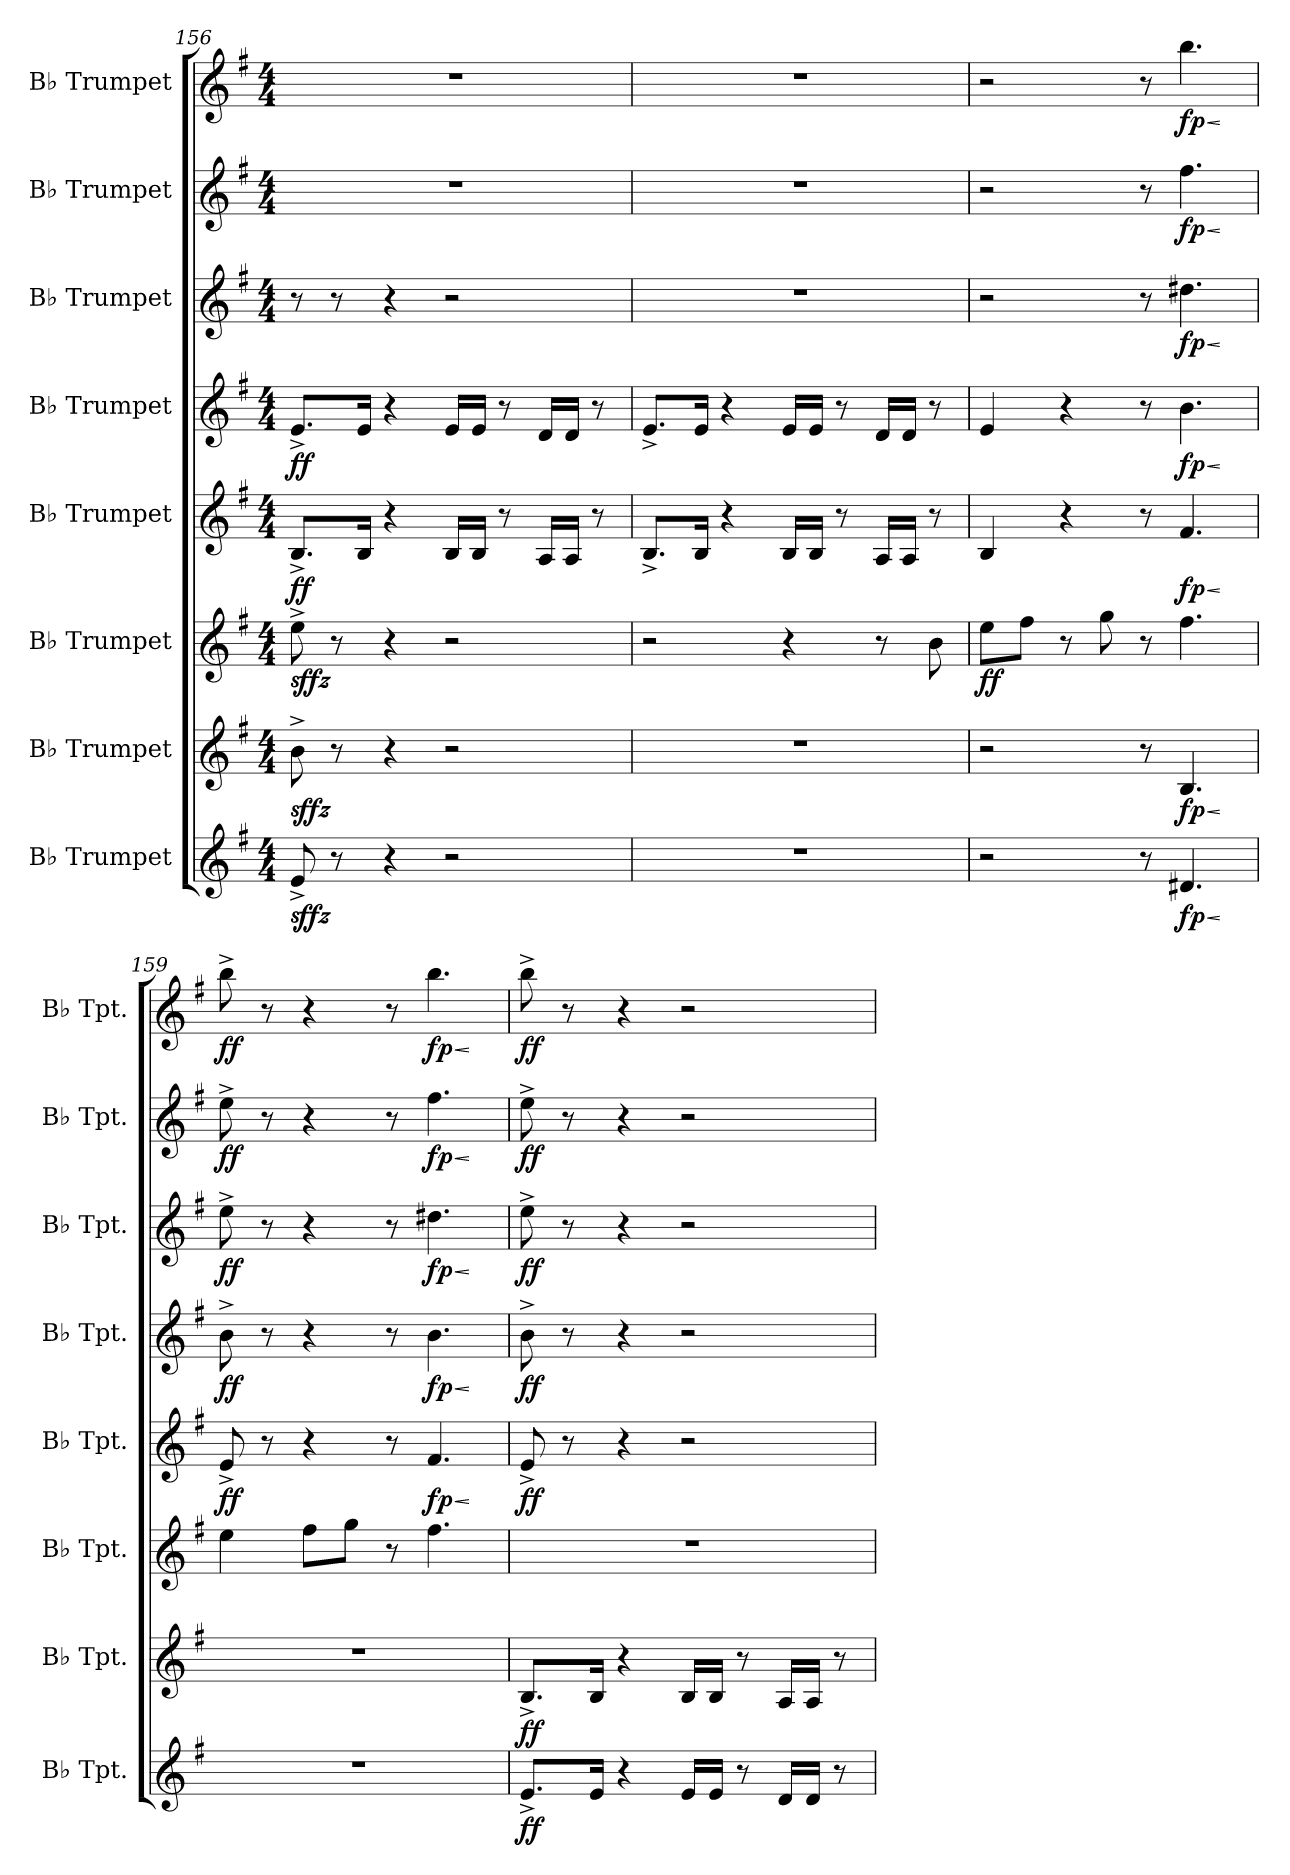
**kern	**dynam	**kern	**dynam	**kern	**dynam	**kern	**dynam	**kern	**dynam	**kern	**dynam	**kern	**dynam	**kern	**dynam
*part8	*part8	*part7	*part7	*part6	*part6	*part5	*part5	*part4	*part4	*part3	*part3	*part2	*part2	*part1	*part1
*staff8	*staff8	*staff7	*staff7	*staff6	*staff6	*staff5	*staff5	*staff4	*staff4	*staff3	*staff3	*staff2	*staff2	*staff1	*staff1
*I"B♭ Trumpet	*	*I"B♭ Trumpet	*	*I"B♭ Trumpet	*	*I"B♭ Trumpet	*	*I"B♭ Trumpet	*	*I"B♭ Trumpet	*	*I"B♭ Trumpet	*	*I"B♭ Trumpet	*
*I'B♭ Tpt.	*	*I'B♭ Tpt.	*	*I'B♭ Tpt.	*	*I'B♭ Tpt.	*	*I'B♭ Tpt.	*	*I'B♭ Tpt.	*	*I'B♭ Tpt.	*	*I'B♭ Tpt.	*
!!LO:PB:g=z
*clefG2	*	*clefG2	*	*clefG2	*	*clefG2	*	*clefG2	*	*clefG2	*	*clefG2	*	*clefG2	*
*ITrd1c2	*	*ITrd1c2	*	*ITrd1c2	*	*ITrd1c2	*	*ITrd1c2	*	*ITrd1c2	*	*ITrd1c2	*	*ITrd1c2	*
*k[b-]	*	*k[b-]	*	*k[b-]	*	*k[b-]	*	*k[b-]	*	*k[b-]	*	*k[b-]	*	*k[b-]	*
*M4/4	*	*M4/4	*	*M4/4	*	*M4/4	*	*M4/4	*	*M4/4	*	*M4/4	*	*M4/4	*
=156	=156	=156	=156	=156	=156	=156	=156	=156	=156	=156	=156	=156	=156	=156	=156
!	!LO:DY:b	!	!LO:DY:b	!	!LO:DY:b	!	!LO:DY:b	!	!LO:DY:b	!	!	!	!	!	!
8d^/	sffz	8a^\	sffz	8dd^\	sffz	8.A^/L	ff	8.d^/L	ff	8r	.	1r	.	1r	.
8r	.	8r	.	8r	.	.	.	.	.	8r	.	.	.	.	.
.	.	.	.	.	.	16A/Jk	.	16d/Jk	.	.	.	.	.	.	.
4r	.	4r	.	4r	.	4r	.	4r	.	4r	.	.	.	.	.
2r	.	2r	.	2r	.	16A/LL	.	16d/LL	.	2r	.	.	.	.	.
.	.	.	.	.	.	16A/JJ	.	16d/JJ	.	.	.	.	.	.	.
.	.	.	.	.	.	8r	.	8r	.	.	.	.	.	.	.
.	.	.	.	.	.	16G/LL	.	16c/LL	.	.	.	.	.	.	.
.	.	.	.	.	.	16G/JJ	.	16c/JJ	.	.	.	.	.	.	.
.	.	.	.	.	.	8r	.	8r	.	.	.	.	.	.	.
=157	=157	=157	=157	=157	=157	=157	=157	=157	=157	=157	=157	=157	=157	=157	=157
1r	.	1r	.	2r	.	8.A^/L	.	8.d^/L	.	1r	.	1r	.	1r	.
.	.	.	.	.	.	16A/Jk	.	16d/Jk	.	.	.	.	.	.	.
.	.	.	.	.	.	4r	.	4r	.	.	.	.	.	.	.
.	.	.	.	4r	.	16A/LL	.	16d/LL	.	.	.	.	.	.	.
.	.	.	.	.	.	16A/JJ	.	16d/JJ	.	.	.	.	.	.	.
.	.	.	.	.	.	8r	.	8r	.	.	.	.	.	.	.
.	.	.	.	8r	.	16G/LL	.	16c/LL	.	.	.	.	.	.	.
.	.	.	.	.	.	16G/JJ	.	16c/JJ	.	.	.	.	.	.	.
.	.	.	.	8a\	.	8r	.	8r	.	.	.	.	.	.	.
=158	=158	=158	=158	=158	=158	=158	=158	=158	=158	=158	=158	=158	=158	=158	=158
!	!	!	!	!	!LO:DY:b	!	!	!	!	!	!	!	!	!	!
2r	.	2r	.	8dd\L	ff	4A/	.	4d/	.	2r	.	2r	.	2r	.
.	.	.	.	8ee\J	.	.	.	.	.	.	.	.	.	.	.
.	.	.	.	8r	.	4r	.	4r	.	.	.	.	.	.	.
.	.	.	.	8ff\	.	.	.	.	.	.	.	.	.	.	.
8r	.	8r	.	8r	.	8r	.	8r	.	8r	.	8r	.	8r	.
!	!LO:HP:b	!	!LO:HP:b	!	!	!	!LO:HP:b	!	!LO:HP:b	!	!LO:HP:b	!	!LO:HP:b	!	!LO:HP:b
!	!LO:DY:n=1:b	!	!LO:DY:n=1:b	!	!	!	!LO:DY:n=1:b	!	!LO:DY:n=1:b	!	!LO:DY:n=1:b	!	!LO:DY:n=1:b	!	!LO:DY:n=1:b
4.c#X/	< fp	4.A/	< fp	4.ee\	.	4.e/	< fp	4.a\	< fp	4.cc#X\	< fp	4.ee\	< fp	4.aa\	< fp
.	[	.	[	.	.	.	[	.	[	.	[	.	[	.	[
=159	=159	=159	=159	=159	=159	=159	=159	=159	=159	=159	=159	=159	=159	=159	=159
!	!	!	!	!	!	!	!LO:DY:b	!	!LO:DY:b	!	!LO:DY:b	!	!LO:DY:b	!	!LO:DY:b
1r	.	1r	.	4dd\	.	8d^/	ff	8a^\	ff	8dd^\	ff	8dd^\	ff	8aa^\	ff
.	.	.	.	.	.	8r	.	8r	.	8r	.	8r	.	8r	.
.	.	.	.	8ee\L	.	4r	.	4r	.	4r	.	4r	.	4r	.
.	.	.	.	8ff\J	.	.	.	.	.	.	.	.	.	.	.
.	.	.	.	8r	.	8r	.	8r	.	8r	.	8r	.	8r	.
!	!	!	!	!	!	!	!LO:HP:b	!	!LO:HP:b	!	!LO:HP:b	!	!LO:HP:b	!	!LO:HP:b
!	!	!	!	!	!	!	!LO:DY:n=1:b	!	!LO:DY:n=1:b	!	!LO:DY:n=1:b	!	!LO:DY:n=1:b	!	!LO:DY:n=1:b
.	.	.	.	4.ee\	.	4.e/	< fp	4.a\	< fp	4.cc#X\	< fp	4.ee\	< fp	4.aa\	< fp
.	.	.	.	.	.	.	[	.	[	.	[	.	[	.	[
=160	=160	=160	=160	=160	=160	=160	=160	=160	=160	=160	=160	=160	=160	=160	=160
!	!LO:DY:b	!	!LO:DY:b	!	!	!	!LO:DY:b	!	!LO:DY:b	!	!LO:DY:b	!	!LO:DY:b	!	!LO:DY:b
8.d^/L	ff	8.A^/L	ff	1r	.	8d^/	ff	8a^\	ff	8dd^\	ff	8dd^\	ff	8aa^\	ff
.	.	.	.	.	.	8r	.	8r	.	8r	.	8r	.	8r	.
16d/Jk	.	16A/Jk	.	.	.	.	.	.	.	.	.	.	.	.	.
4r	.	4r	.	.	.	4r	.	4r	.	4r	.	4r	.	4r	.
16d/LL	.	16A/LL	.	.	.	2r	.	2r	.	2r	.	2r	.	2r	.
16d/JJ	.	16A/JJ	.	.	.	.	.	.	.	.	.	.	.	.	.
8r	.	8r	.	.	.	.	.	.	.	.	.	.	.	.	.
16c/LL	.	16G/LL	.	.	.	.	.	.	.	.	.	.	.	.	.
16c/JJ	.	16G/JJ	.	.	.	.	.	.	.	.	.	.	.	.	.
8r	.	8r	.	.	.	.	.	.	.	.	.	.	.	.	.
=	=	=	=	=	=	=	=	=	=	=	=	=	=	=	=
*-	*-	*-	*-	*-	*-	*-	*-	*-	*-	*-	*-	*-	*-	*-	*-
